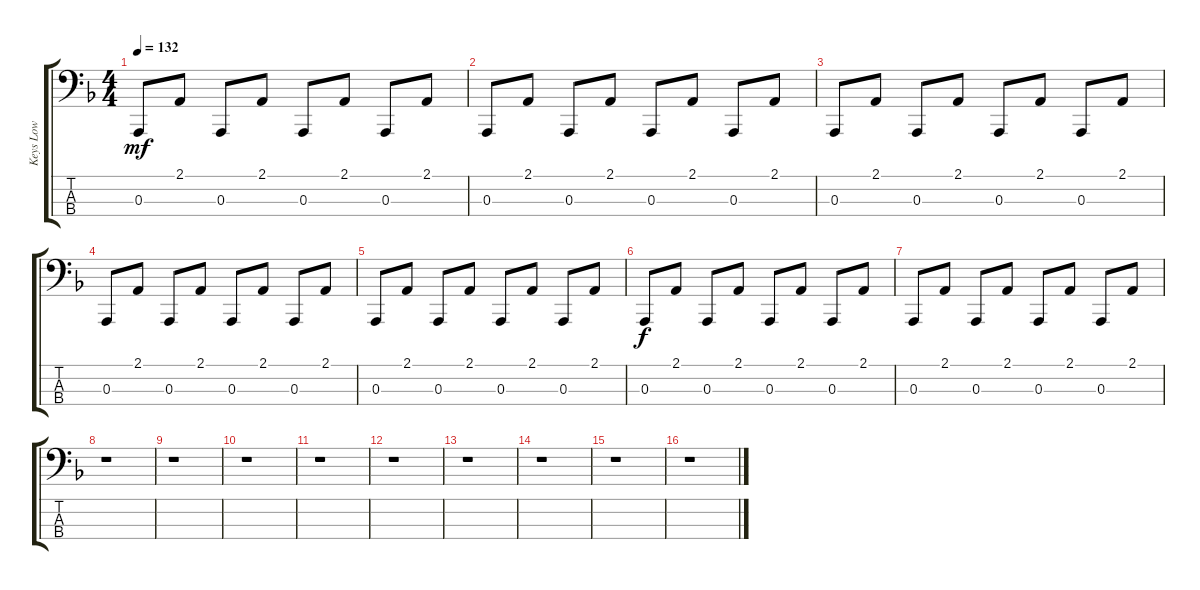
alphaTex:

\track ("Keys Low" "Keys Low") {instrument acousticgrandpiano}
\staff {score tabs}
\tuning (G2 D2 A1 E1) {hide}
\ts (4 4)
\tempo 132
\clef f4
\ks dminor
0.3.8{dy mf} 2.1.8 0.3.8 2.1.8 0.3.8 2.1.8 0.3.8 2.1.8 |
0.3.8 2.1.8 0.3.8 2.1.8 0.3.8 2.1.8 0.3.8 2.1.8 |
0.3.8 2.1.8 0.3.8 2.1.8 0.3.8 2.1.8 0.3.8 2.1.8 |
0.3.8 2.1.8 0.3.8 2.1.8 0.3.8 2.1.8 0.3.8 2.1.8 |
0.3.8 2.1.8 0.3.8 2.1.8 0.3.8 2.1.8 0.3.8 2.1.8 |
0.3.8{dy f} 2.1.8 0.3.8 2.1.8 0.3.8 2.1.8 0.3.8 2.1.8 |
0.3.8 2.1.8 0.3.8 2.1.8 0.3.8 2.1.8 0.3.8 2.1.8 |
r.1 |
r.1 |
r.1 |
r.1 |
r.1 |
r.1 |
r.1 |
r.1 |
r.1
